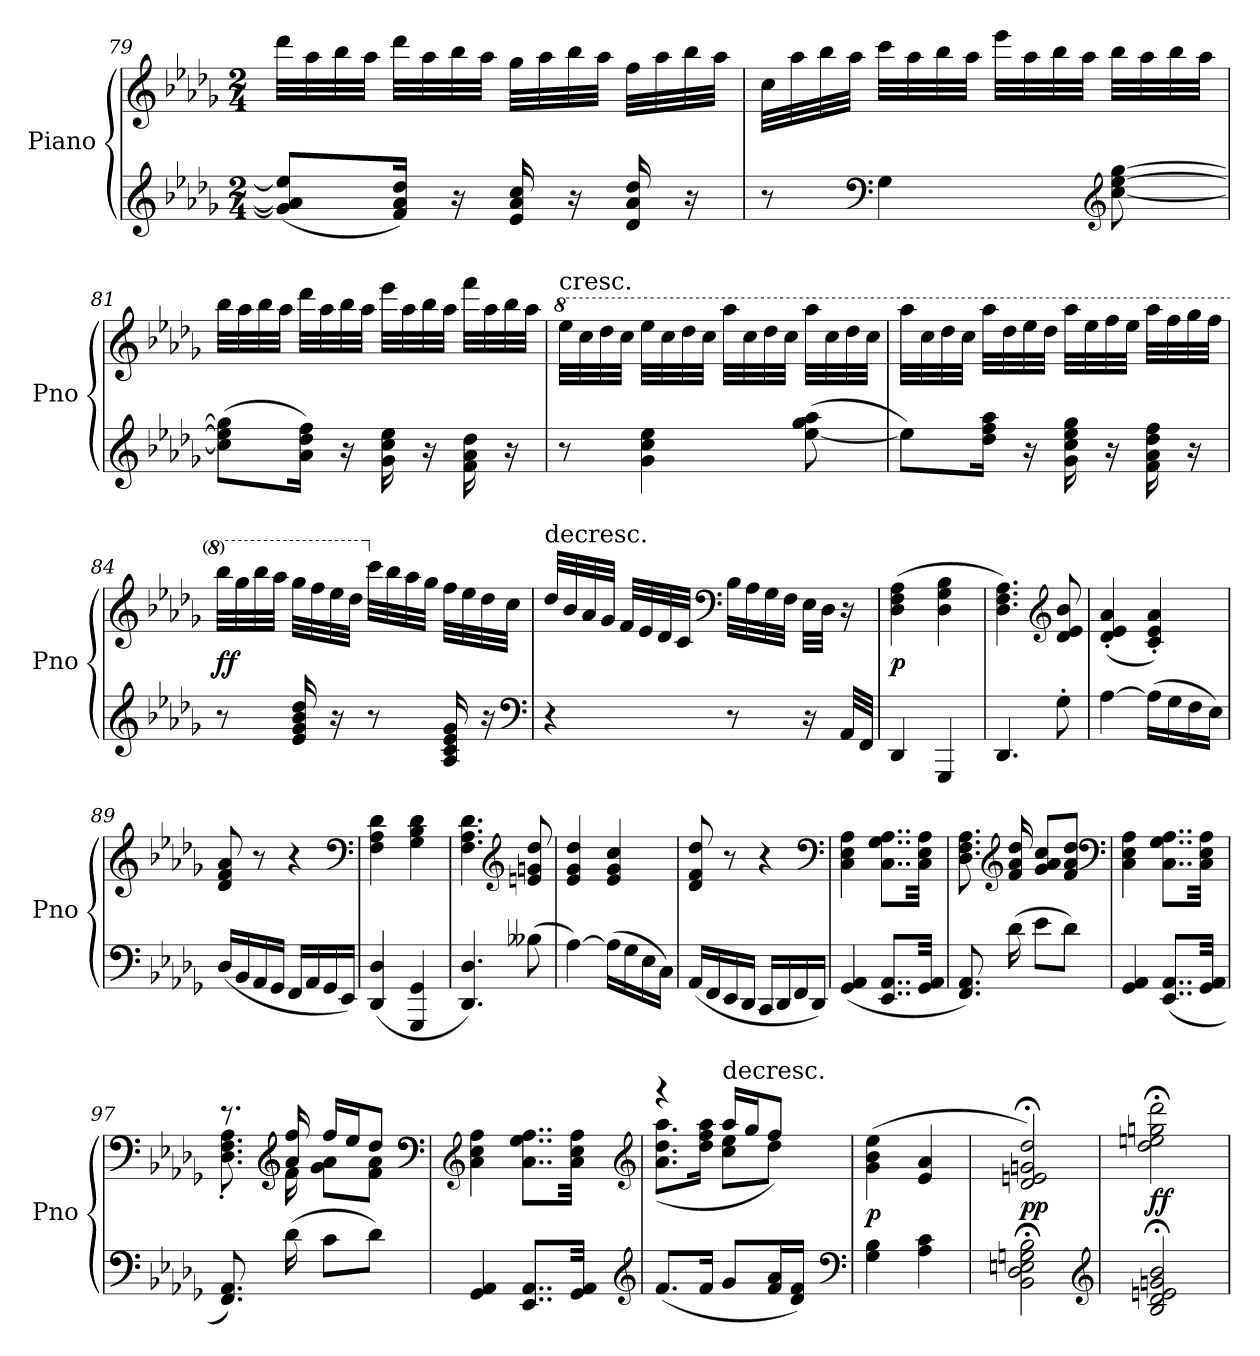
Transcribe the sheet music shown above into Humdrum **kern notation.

**kern	**kern	**dynam
*part1	*part1	*part1
*staff2	*staff1	*staff1/2
*I"Piano	*	*
*I'Pno	*	*
*clefG2	*clefG2	*
*k[b-e-a-d-g-]	*k[b-e-a-d-g-]	*
*D-:	*D-:	*
*M2/4	*M2/4	*
=79	=79	=79
(8g-]/ 8a-]/ 8ee-]/L	32ddd-\LLL	.
.	32aa-\	.
.	32bb-\	.
.	32aa-\JJJ	.
16f/ 16a-/ 16dd-/Jk)	32ddd-\LLL	.
.	32aa-\	.
16r	32bb-\	.
.	32aa-\JJJ	.
16e-/ 16a-/ 16cc/	32gg-\LLL	.
.	32aa-\	.
16r	32bb-\	.
.	32aa-\JJJ	.
16d-/ 16a-/ 16dd-/	32ff\LLL	.
.	32aa-\	.
16r	32bb-\	.
.	32aa-\JJJ	.
=80	=80	=80
8r	32cc\LLL	.
.	32aa-\	.
.	32bb-\	.
.	32aa-\JJJ	.
*clefF4	*	*
4G-\	32ccc\LLL	.
.	32aa-\	.
.	32bb-\	.
.	32aa-\JJJ	.
.	32eee-\LLL	.
.	32aa-\	.
.	32bb-\	.
.	32aa-\JJJ	.
*clefG2	*	*
[8cc\ [8ee-\ [8gg-\	32bb-\LLL	.
.	32aa-\	.
.	32bb-\	.
.	32aa-\JJJ	.
=81	=81	=81
(8cc]\ 8ee-]\ 8gg-]\L	32bb-\LLL	.
.	32aa-\	.
.	32bb-\	.
.	32aa-\JJJ	.
16a-\ 16dd-\ 16ff\Jk)	32ddd-\LLL	.
.	32aa-\	.
16r	32bb-\	.
.	32aa-\JJJ	.
16g-\ 16cc\ 16ee-\	32eee-\LLL	.
.	32aa-\	.
16r	32bb-\	.
.	32aa-\JJJ	.
16f\ 16a-\ 16dd-\	32fff\LLL	.
.	32aa-\	.
16r	32bb-\	.
.	32aa-\JJJ	.
=82	=82	=82
*	*8va	*
!	!LO:TX:t=cresc.	!
8r	32eee-\LLL	.
.	32ccc\	.
.	32ddd-\	.
.	32ccc\JJJ	.
4g-\ 4cc\ 4ee-\	32eee-\LLL	.
.	32ccc\	.
.	32ddd-\	.
.	32ccc\JJJ	.
.	32aaa-\LLL	.
.	32ccc\	.
.	32ddd-\	.
.	32ccc\JJJ	.
([8ee-\ 8gg-\ 8aa-\	32aaa-\LLL	.
.	32ccc\	.
.	32ddd-\	.
.	32ccc\JJJ	.
=83	=83	=83
8ee-\L])	32aaa-\LLL	.
.	32ccc\	.
.	32ddd-\	.
.	32ccc\JJJ	.
16dd-\ 16ff\ 16aa-\Jk	32aaa-\LLL	.
.	32ddd-\	.
16r	32eee-\	.
.	32ddd-\JJJ	.
16g-\ 16cc\ 16ee-\ 16gg-\	32aaa-\LLL	.
.	32eee-\	.
16r	32fff\	.
.	32eee-\JJJ	.
16f\ 16a-\ 16dd-\ 16ff\	32aaa-\LLL	.
.	32fff\	.
16r	32ggg-\	.
.	32fff\JJJ	.
=84	=84	=84
8r	32bbb-\LLL	ff
.	32ggg-\	.
.	32bbb-\	.
.	32aaa-\JJJ	.
16e-/ 16g-/ 16b-/ 16dd-/	32ggg-\LLL	.
.	32fff\	.
16r	32eee-\	.
.	32ddd-\JJJ	.
*	*X8va	*
8r	32ccc\LLL	.
.	32bb-\	.
.	32aa-\	.
.	32gg-\JJJ	.
16A-/ 16c/ 16e-/ 16g-/	32ff\LLL	.
.	32ee-\	.
16r	32dd-\	.
.	32cc\JJJ	.
*clefF4	*	*
=85	=85	=85
!	!LO:TX:t=decresc.	!
4r	32dd-/LLL	.
.	32b-/	.
.	32a-/	.
.	32g-/JJJ	.
.	32f/LLL	.
.	32e-/	.
.	32d-/	.
.	32c/JJJ	.
*	*clefF4	*
8r	32B-\LLL	.
.	32A-\	.
.	32G-\	.
.	32F\JJJ	.
16r	32E-\LLL	.
.	32D-\JJJ	.
32AA-/LLL	16r	.
32FF/JJJ	.	.
=86	=86	=86
4DD-/	(4D-\ 4F\ 4A-\	p
4GGG-/	4D-\ 4G-\ 4B-\	.
=87	=87	=87
4.DD-/	4.D-\ 4.F\ 4.A-\)	.
*	*clefG2	*
8G-'\	8d-/ 8e-/ 8b-/	.
=88	=88	=88
[4A-\	(4d-'/ 4e-'/ 4a-'/	.
(16A-\LL]	4c'/ 4e-'/ 4a-'/)	.
16G-\	.	.
16F\	.	.
16E-\JJ)	.	.
=89	=89	=89
(16D-/LL	8d-/ 8f/ 8a-/	.
16BB-/	.	.
16AA-/	8r	.
16GG-/JJ	.	.
16FF/LL	4r	.
16AA-/	.	.
16GG-/	.	.
16EE-/JJ)	.	.
*	*clefF4	*
=90	=90	=90
(4DD-/ 4D-/	4F\ 4A-\ 4d-\	.
4GGG-/ 4GG-/	4G-\ 4B-\ 4d-\	.
=91	=91	=91
4.DD-/ 4.D-/)	4.F\ 4.A-\ 4.d-\	.
*	*clefG2	*
(8B--X\	8en/ 8gn/ 8dd-/	.
=92	=92	=92
[4A-\)	4e-/ 4g-/ 4dd-/	.
(16A-\LL]	4e-/ 4g-/ 4cc/	.
16G-\	.	.
16E-\	.	.
16C\JJ)	.	.
=93	=93	=93
(16AA-/LL	8d-/ 8f/ 8dd-/	.
16FF/	.	.
16EE-/	8r	.
16DD-/JJ	.	.
16CC/LL	4r	.
16DD-/	.	.
16FF/	.	.
16DD-/JJ)	.	.
*	*clefF4	*
=94	=94	=94
(4GG-/ 4AA-/	4C\ 4E-\ 4A-\	.
8..EE-/ 8..AA-/L	8..C\ 8..G-\ 8..A-\L	.
32GG-/ 32AA-/Jkk	32C\ 32E-\ 32A-\Jkk	.
=95	=95	=95
8.FF/ 8.AA-/)	8.D-\ 8.F\ 8.A-\	.
*	*clefG2	*
(16d-\	16f/ 16a-/ 16dd-/	.
8e-\L	8g-/ 8a-/ 8cc/L	.
8d-\J)	8f/ 8a-/ 8dd-/J	.
*	*clefF4	*
=96	=96	=96
4GG-/ 4AA-/	4C\ 4E-\ 4A-\	.
(8..EE-/ 8..AA-/L	8..C\ 8..G-\ 8..A-\L	.
32GG-/ 32AA-/Jkk	32C\ 32E-\ 32A-\Jkk	.
=97	=97	=97
*	*^	*
8.FF/ 8.AA-/)	8.r	8.D-'\ 8.F'\ 8.A-'\	.
*	*clefG2	*	*
(16d-\	16a-/ 16ff/	16f\	.
8c\L	16ff/LL	8g-\ 8a-\L	.
.	16ee-/J	.	.
8d-\J)	8dd-/J	8f\ 8a-\J	.
*	*v	*v	*
*	*clefF4	*
=98	=98	=98
*	*^	*
!	!LO:TX:t=cresc.	!	!
*	*v	*v	*
4GG-/ 4AA-/	4C\ 4E-\ 4A-\	.
8..EE-/ 8..AA-/L	8..C\ 8..G-\ 8..A-\L	.
32GG-/ 32AA-/Jkk	32C\ 32E-\ 32A-\Jkk	.
*clefG2	*clefG2	*
=99	=99	=99
*	*^	*
(8.f/L	4r	(8.a-\ 8.dd-\ 8.aa-\L	.
16f/Jk	.	16dd-\ 16ff\ 16aa-\Jk	.
!	!LO:TX:t=decresc.	!	!
8g-/L	16aa-/LL	8cc\ 8ee-\L	.
.	16gg-/J	.	.
16f/ 16a-/L	8ff/J)	8dd-\J	.
16d-/ 16f/JJ)	.	.	.
*	*v	*v	*
*clefF4	*	*
=100	=100	=100
4G-\ 4B-\	(4g-\ 4b-\ 4ee-\	p
4A-\ 4c\	4e-/ 4a-/	.
=101	=101	=101
2BB-;<\ 2D-;<\ 2En;<\ 2Gn;<\ 2B-;<\	2d-;</ 2en;</ 2gn;</ 2dd-;</)	pp
*clefG2	*	*
=102	=102	=102
2B-;</ 2d-;</ 2en;</ 2gn;</ 2b-;</	2dd-;<\ 2een;<\ 2ggn;<\ 2ddd-;<\	ff
=	=	=
*-	*-	*-
